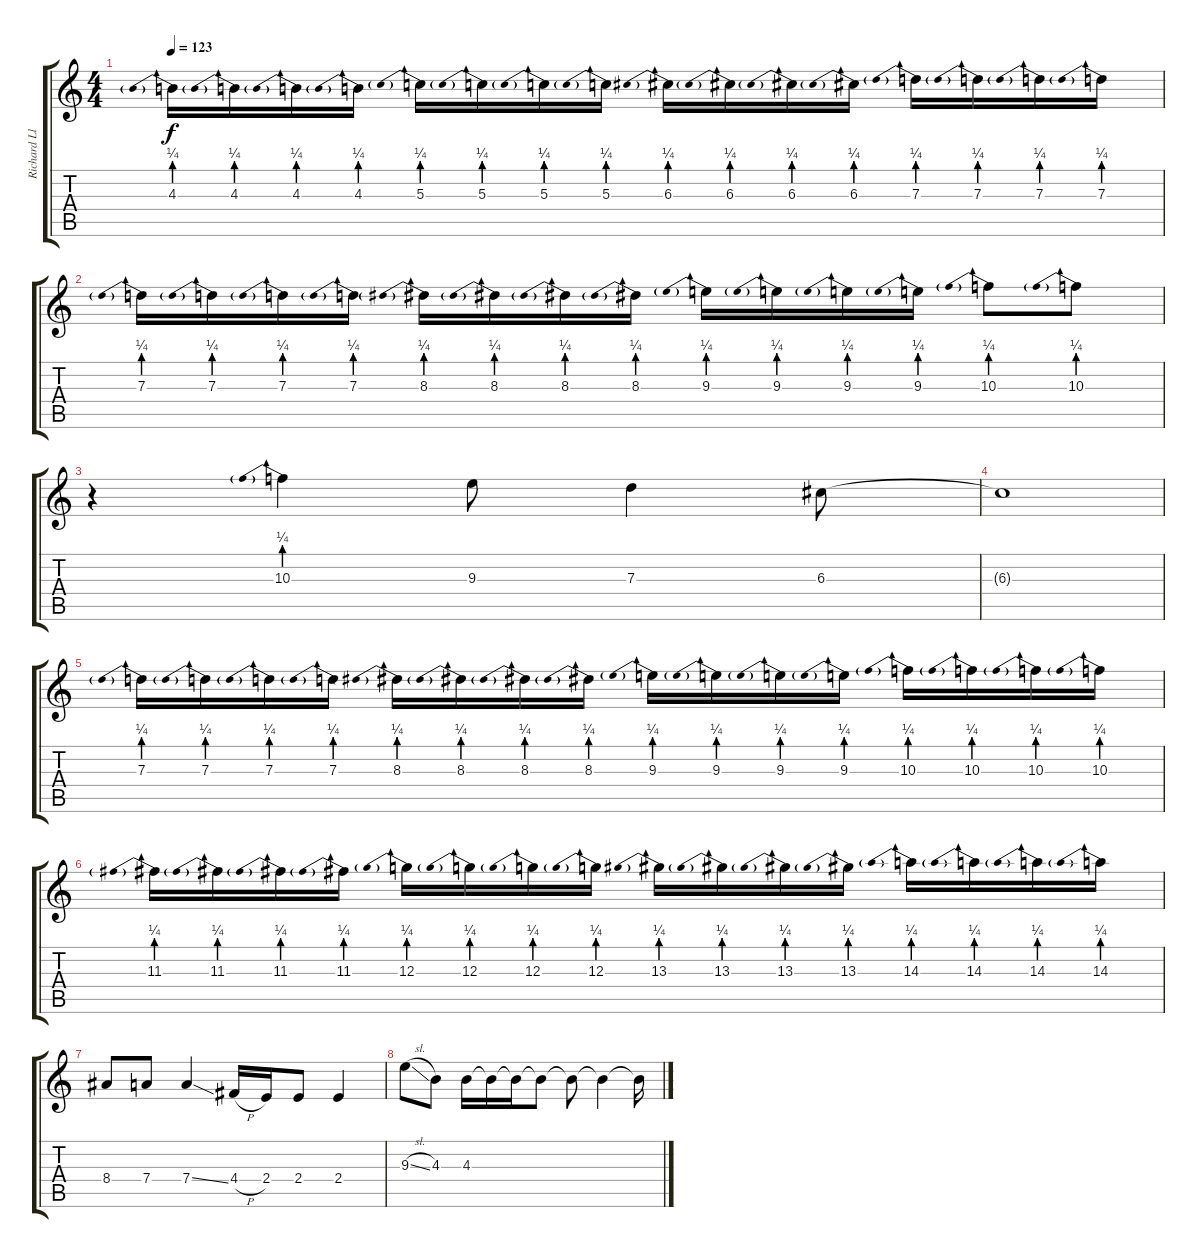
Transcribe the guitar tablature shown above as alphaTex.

\track ("Richard Lloyd (Solo)" "Richard Ll") {instrument overdrivenguitar}
\staff {score tabs}
\tuning (E4 B3 G3 D3 A2 E2) {hide}
\ts (4 4)
\tempo 123
\clef g2
\ks c
4.3{be (prebend 0 1 60 1)}.16{dy f} 4.3{be (prebend 0 1 60 1)}.16 4.3{be (prebend 0 1 60 1)}.16 4.3{be (prebend 0 1 60 1)}.16 5.3{be (prebend 0 1 60 1)}.16 5.3{be (prebend 0 1 60 1)}.16 5.3{be (prebend 0 1 60 1)}.16 5.3{be (prebend 0 1 60 1)}.16 6.3{be (prebend 0 1 60 1)}.16 6.3{be (prebend 0 1 60 1)}.16 6.3{be (prebend 0 1 60 1)}.16 6.3{be (prebend 0 1 60 1)}.16 7.3{be (prebend 0 1 60 1)}.16 7.3{be (prebend 0 1 60 1)}.16 7.3{be (prebend 0 1 60 1)}.16 7.3{be (prebend 0 1 60 1)}.16 |
7.3{be (prebend 0 1 60 1)}.16 7.3{be (prebend 0 1 60 1)}.16 7.3{be (prebend 0 1 60 1)}.16 7.3{be (prebend 0 1 60 1)}.16 8.3{be (prebend 0 1 60 1)}.16 8.3{be (prebend 0 1 60 1)}.16 8.3{be (prebend 0 1 60 1)}.16 8.3{be (prebend 0 1 60 1)}.16 9.3{be (prebend 0 1 60 1)}.16 9.3{be (prebend 0 1 60 1)}.16 9.3{be (prebend 0 1 60 1)}.16 9.3{be (prebend 0 1 60 1)}.16 10.3{be (prebend 0 1 60 1)}.8 10.3{be (prebend 0 1 60 1)}.8 |
r.4 10.3{be (prebend 0 1 60 1)}.4 9.3.8 7.3.4 6.3.8 |
6.3{t}.1 |
7.3{be (prebend 0 1 60 1)}.16 7.3{be (prebend 0 1 60 1)}.16 7.3{be (prebend 0 1 60 1)}.16 7.3{be (prebend 0 1 60 1)}.16 8.3{be (prebend 0 1 60 1)}.16 8.3{be (prebend 0 1 60 1)}.16 8.3{be (prebend 0 1 60 1)}.16 8.3{be (prebend 0 1 60 1)}.16 9.3{be (prebend 0 1 60 1)}.16 9.3{be (prebend 0 1 60 1)}.16 9.3{be (prebend 0 1 60 1)}.16 9.3{be (prebend 0 1 60 1)}.16 10.3{be (prebend 0 1 60 1)}.16 10.3{be (prebend 0 1 60 1)}.16 10.3{be (prebend 0 1 60 1)}.16 10.3{be (prebend 0 1 60 1)}.16 |
11.3{be (prebend 0 1 60 1)}.16 11.3{be (prebend 0 1 60 1)}.16 11.3{be (prebend 0 1 60 1)}.16 11.3{be (prebend 0 1 60 1)}.16 12.3{be (prebend 0 1 60 1)}.16 12.3{be (prebend 0 1 60 1)}.16 12.3{be (prebend 0 1 60 1)}.16 12.3{be (prebend 0 1 60 1)}.16 13.3{be (prebend 0 1 60 1)}.16 13.3{be (prebend 0 1 60 1)}.16 13.3{be (prebend 0 1 60 1)}.16 13.3{be (prebend 0 1 60 1)}.16 14.3{be (prebend 0 1 60 1)}.16 14.3{be (prebend 0 1 60 1)}.16 14.3{be (prebend 0 1 60 1)}.16 14.3{be (prebend 0 1 60 1)}.16 |
8.4.8 7.4.8 7.4{ss}.4 4.4{h}.16 2.4.16 2.4.8 2.4.4 |
9.3{sl}.8 4.3.8 4.3.16 4.3{t}.16 4.3{t}.16 4.3{t}.8 4.3{t}.8 4.3{t}.4 4.3{t}.16
